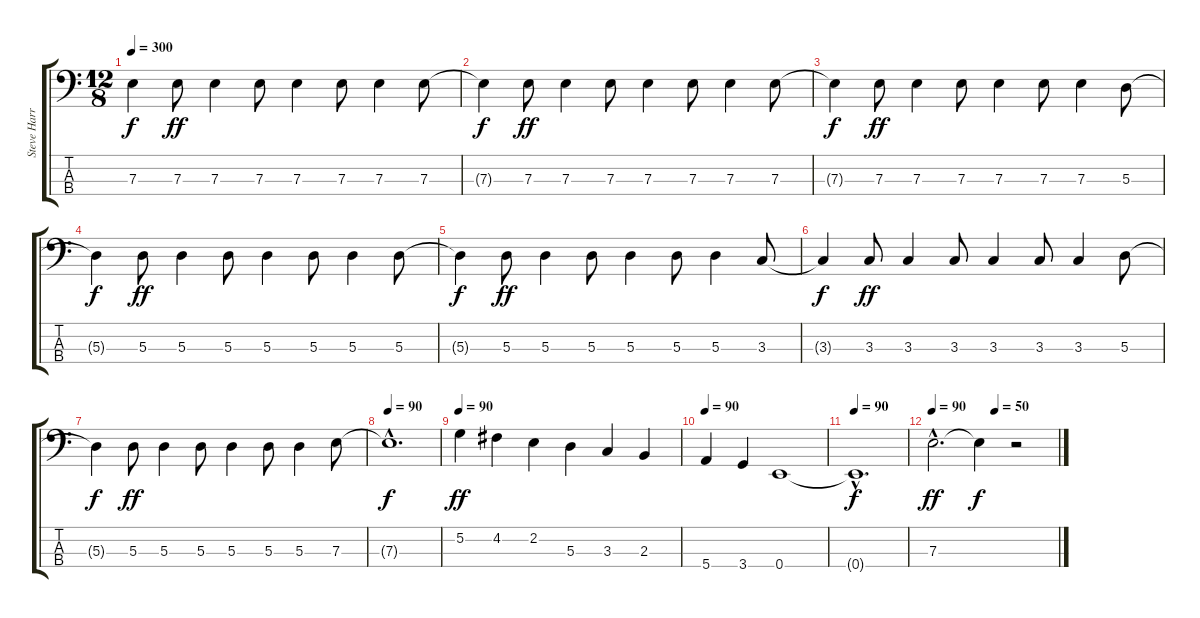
\track ("Steve Harris" "Steve Harr") {instrument electricbassfinger}
\staff {score tabs}
\tuning (G2 D2 A1 E1) {hide}
\ts (12 8)
\tempo 300
\clef f4
\ks c
7.3{t}.4{dy f} 7.3.8{dy ff} 7.3.4 7.3.8 7.3.4 7.3.8 7.3.4 7.3.8 |
7.3{t}.4{dy f} 7.3.8{dy ff} 7.3.4 7.3.8 7.3.4 7.3.8 7.3.4 7.3.8 |
7.3{t}.4{dy f} 7.3.8{dy ff} 7.3.4 7.3.8 7.3.4 7.3.8 7.3.4 5.3.8 |
5.3{t}.4{dy f} 5.3.8{dy ff} 5.3.4 5.3.8 5.3.4 5.3.8 5.3.4 5.3.8 |
5.3{t}.4{dy f} 5.3.8{dy ff} 5.3.4 5.3.8 5.3.4 5.3.8 5.3.4 3.3.8 |
3.3{t}.4{dy f} 3.3.8{dy ff} 3.3.4 3.3.8 3.3.4 3.3.8 3.3.4 5.3.8 |
5.3{t}.4{dy f} 5.3.8{dy ff} 5.3.4 5.3.8 5.3.4 5.3.8 5.3.4 7.3.8 |
\tempo 90
7.3{hac t}.1{d dy f} |
\tempo 90
5.2.4{dy ff} 4.2.4 2.2.4 5.3.4 3.3.4 2.3.4 |
\tempo 90
5.4.4 3.4.4 0.4.1 |
\tempo 90
0.4{hac t}.1{d dy f} |
\tempo (50 0.5)
\tempo 90
7.3{hac}.2{d dy ff volume 16} 7.3{t}.4{dy f} r.2
